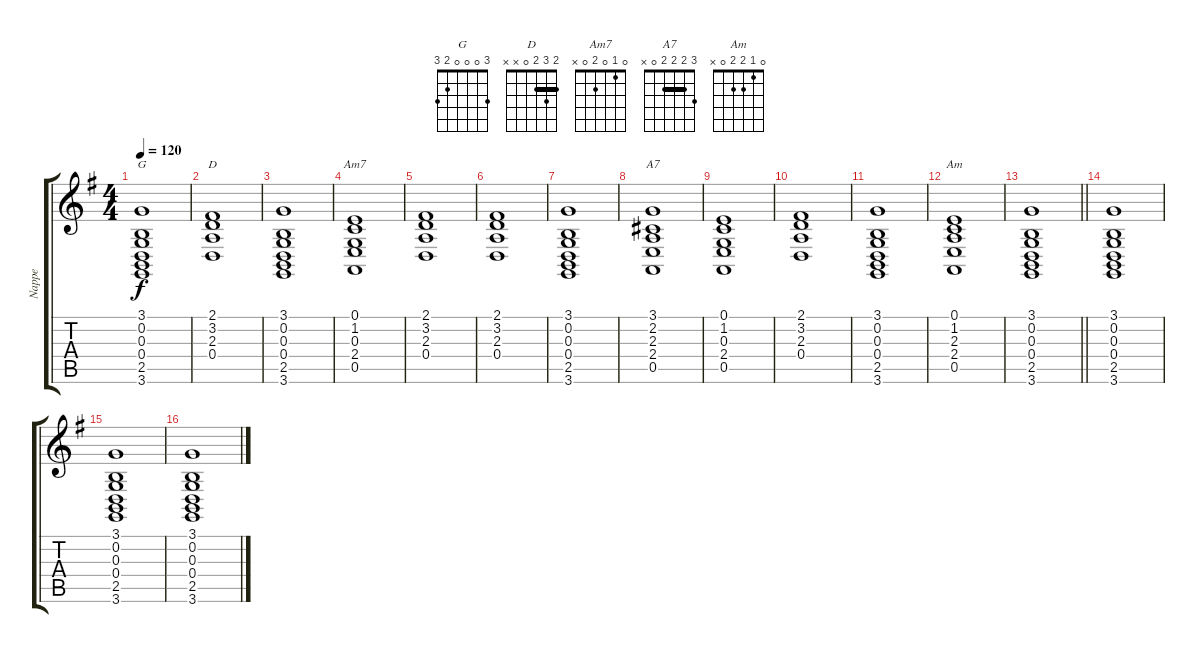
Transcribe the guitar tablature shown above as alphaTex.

\track ("Nappe" "Nappe") {mute instrument synthvoice}
\staff {score tabs}
\tuning (E4 B3 G3 D3 A2 E2) {hide}
\chord ("G" 3 0 0 0 2 3)
\chord ("D" 2 3 2 0 x x) {barre 2}
\chord ("Am7" 0 1 0 2 0 x)
\chord ("A7" 3 2 2 2 0 x) {barre 2}
\chord ("Am" 0 1 2 2 0 x)
\ts (4 4)
\tempo 120
\clef g2
\ks g
(3.1 0.2 0.3 0.4 2.5 3.6).1{ch "G" dy f} |
(2.1 3.2 2.3 0.4).1{ch "D"} |
(3.1 0.2 0.3 0.4 2.5 3.6).1 |
(0.1 1.2 0.3 2.4 0.5).1{ch "Am7"} |
(2.1 3.2 2.3 0.4).1 |
(2.1 3.2 2.3 0.4).1 |
(3.1 0.2 0.3 0.4 2.5 3.6).1 |
(3.1 2.2 2.3 2.4 0.5).1{ch "A7"} |
(0.1 1.2 0.3 2.4 0.5).1 |
(2.1 3.2 2.3 0.4).1 |
(3.1 0.2 0.3 0.4 2.5 3.6).1 |
(0.1 1.2 2.3 2.4 0.5).1{ch "Am"} |
\barLineRight lightlight
(3.1 0.2 0.3 0.4 2.5 3.6).1 |
\section ("" "")
(3.1 0.2 0.3 0.4 2.5 3.6).1 |
(3.1 0.2 0.3 0.4 2.5 3.6).1 |
(3.1 0.2 0.3 0.4 2.5 3.6).1
